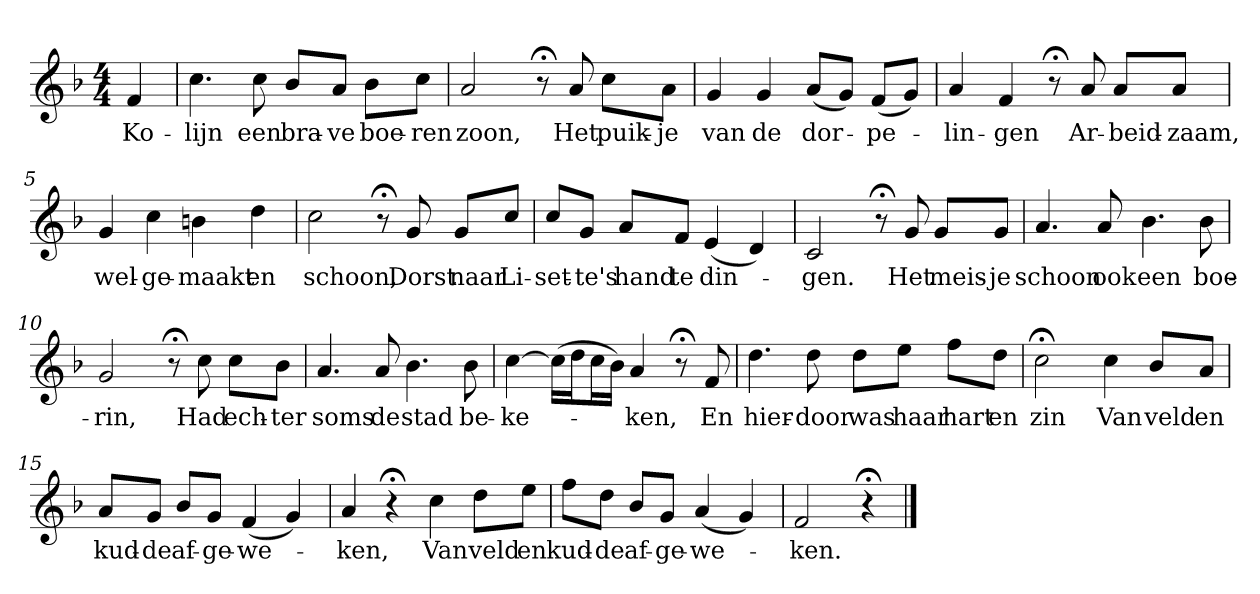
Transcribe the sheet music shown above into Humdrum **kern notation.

**kern	**text
*part1	*part1
*staff1	*staff1
*k[b-]	*
*F:	*
*M4/4	*
*MM120	*
=	=
4f	Ko-
=1	=1
4.cc	-lijn
8cc	een
8b-L	bra-
8aJ	-ve
8b-L	boe-
8ccJ	-ren
=2	=2
2a	zoon,
8r;<	.
8a	Het
8ccL	puik-
8aJ	-je
=3	=3
4g	van
4g	de
(8aL	dor-
8gJ)	.
(8fL	-pe-
8gJ)	.
=4	=4
4a	-lin-
4f	-gen
8r;<	.
8a	Ar-
8aL	-beid-
8aJ	-zaam,
=5	=5
4g	wel-
4cc	-ge-
4bn	-maakt
4dd	en
=6	=6
2cc	schoon,
8r;<	.
8g	Dorst
8gL	naar
8ccJ	Li-
=7	=7
8ccL	-set-
8gJ	-te's
8aL	hand
8fJ	te
(4e	din-
4d)	.
=8	=8
2c	-gen.
8r;<	.
8g	Het
8gL	meis-
8gJ	-je
=9	=9
4.a	schoon
8a	ook
4.b-	een
8b-	boe-
=10	=10
2g	-rin,
8r;<	.
8cc	Had
8ccL	ech-
8b-J	-ter
=11	=11
4.a	soms
8a	de
4.b-	stad
8b-	be-
=12	=12
[4cc	-ke-
(16ccLL]	.
16ddJ	.
16ccL	.
16b-JJ)	.
4a	-ken,
8r;<	.
8f	En
=13	=13
4.dd	hier-
8dd	-door
8ddL	was
8eeJ	haar
8ffL	hart
8ddJ	en
=14	=14
2cc;<	zin
4cc	Van
8b-L	veld
8aJ	en
=15	=15
8aL	kud-
8gJ	-de
8b-L	af-
8gJ	-ge-
(4f	-we-
4g)	.
=16	=16
4a	-ken,
4r;<	.
4cc	Van
8ddL	veld
8eeJ	en
=17	=17
8ffL	kud-
8ddJ	-de
8b-L	af-
8gJ	-ge-
(4a	-we-
4g)	.
=18	=18
2f	-ken.
4r;<	.
==	==
*-	*-
